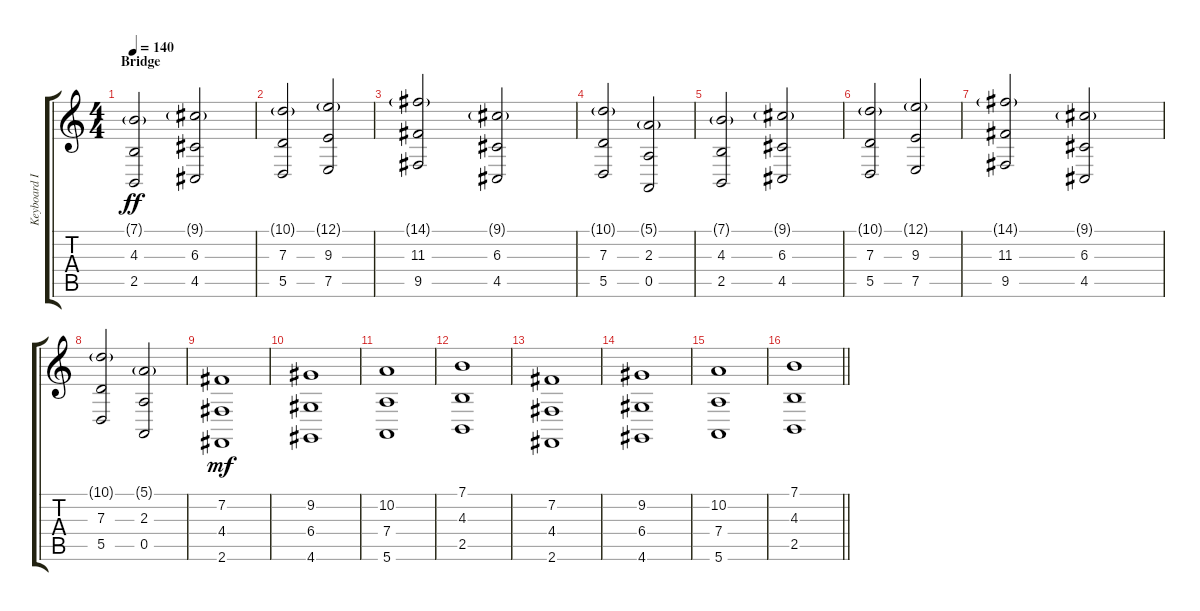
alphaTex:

\track ("Keyboard IV" "Keyboard I") {instrument stringensemble2}
\staff {score tabs}
\tuning (E4 B3 G3 D3 A2 E2) {hide}
\ts (4 4)
\section ("" "Bridge")
\tempo 140
\clef g2
\ks c
(7.1{g} 4.3 2.5).2{dy ff} (9.1{g} 6.3 4.5).2 |
(10.1{g} 7.3 5.5).2 (12.1{g} 9.3 7.5).2 |
(14.1{g} 11.3 9.5).2 (9.1{g} 6.3 4.5).2 |
(10.1{g} 7.3 5.5).2 (5.1{g} 2.3 0.5).2 |
(7.1{g} 4.3 2.5).2 (9.1{g} 6.3 4.5).2 |
(10.1{g} 7.3 5.5).2 (12.1{g} 9.3 7.5).2 |
(14.1{g} 11.3 9.5).2 (9.1{g} 6.3 4.5).2 |
(10.1{g} 7.3 5.5).2 (5.1{g} 2.3 0.5).2 |
(7.2 4.4 2.6).1{dy mf} |
(9.2 6.4 4.6).1 |
(10.2 7.4 5.6).1 |
(7.1 4.3 2.5).1 |
(7.2 4.4 2.6).1 |
(9.2 6.4 4.6).1 |
(10.2 7.4 5.6).1 |
\barLineRight lightlight
(7.1 4.3 2.5).1
